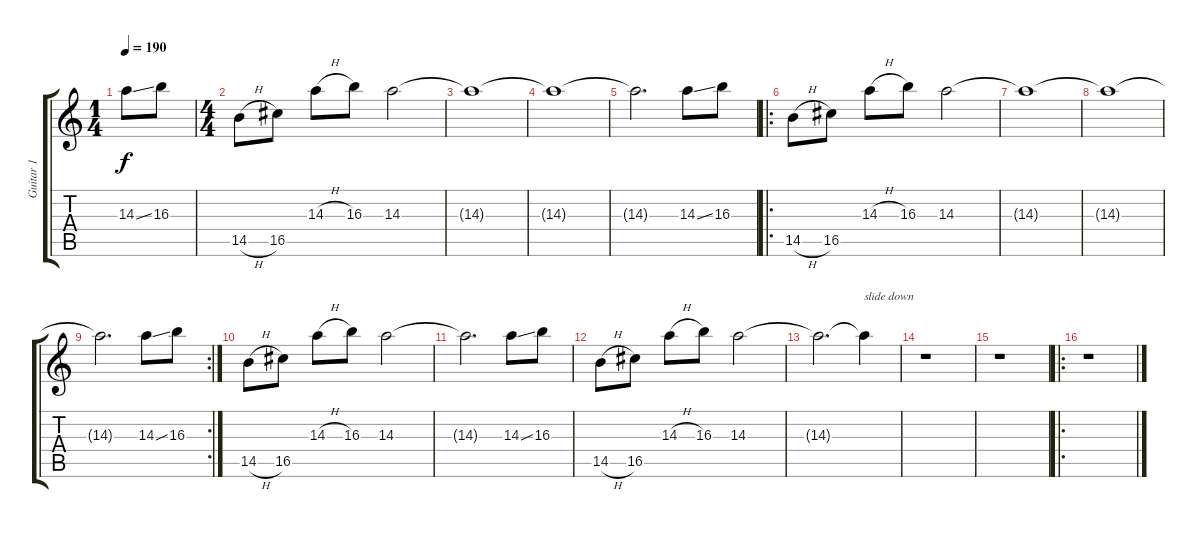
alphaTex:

\track ("Guitar 1" "Guitar 1") {instrument overdrivenguitar}
\staff {score tabs}
\tuning (E4 B3 G3 D3 A2 B1) {hide}
\ts (1 4)
\tempo 190
\clef g2
\ks c
14.3{ss}.8{dy f instrument overdrivenguitar} 16.3.8 |
\ts (4 4)
14.5{h}.8 16.5.8 14.3{h}.8 16.3.8 14.3.2 |
14.3{t}.1 |
14.3{t}.1 |
14.3{t}.2{d} 14.3{ss}.8 16.3.8 |
\ro
14.5{h}.8 16.5.8 14.3{h}.8 16.3.8 14.3.2 |
14.3{t}.1 |
14.3{t}.1 |
\rc 2
14.3{t}.2{d} 14.3{ss}.8 16.3.8 |
14.5{h}.8 16.5.8 14.3{h}.8 16.3.8 14.3.2 |
14.3{t}.2{d} 14.3{ss}.8 16.3.8 |
14.5{h}.8 16.5.8 14.3{h}.8 16.3.8 14.3.2 |
14.3{t}.2{d} 14.3{t}.4{txt "slide down"} |
r.1 |
r.1 |
\ro
r.1
